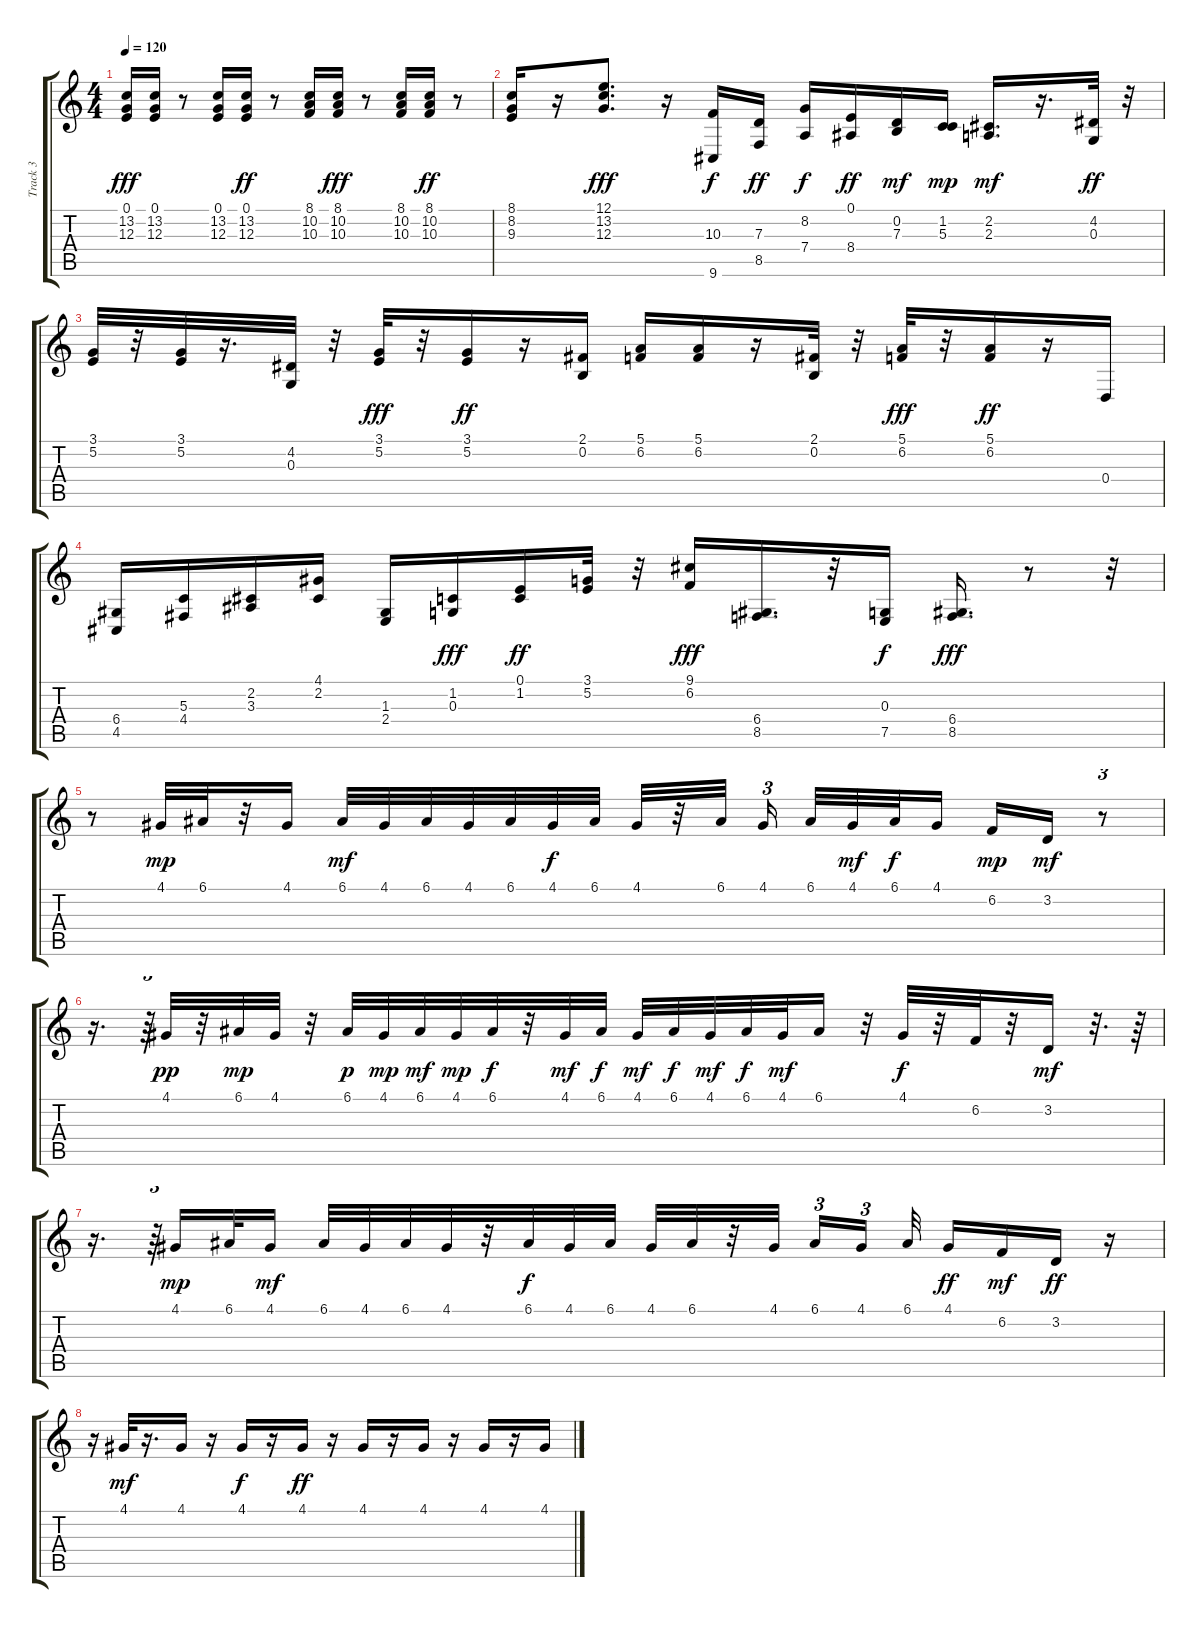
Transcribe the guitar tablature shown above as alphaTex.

\track ("Track 3" "Track 3") {instrument altosax}
\staff {score tabs}
\tuning (E4 B3 G3 D3 A2 E2) {hide}
\ts (4 4)
\tempo 120
\clef g2
\ks c
(0.1 13.2 12.3).16{dy fff} (0.1 13.2 12.3).16 r.8 (0.1 13.2 12.3).16 (0.1 13.2 12.3).16{dy ff} r.8 (8.1 10.2 10.3).16 (8.1 10.2 10.3).16{dy fff} r.8 (8.1 10.2 10.3).16 (8.1 10.2 10.3).16{dy ff} r.8 |
(8.1 8.2 9.3).16 r.16 (12.1 13.2 12.3).8{d dy fff} r.16 (10.3 9.6).16{dy f} (7.3 8.5).16{dy ff} (8.2 7.4).16{dy f} (0.1 8.4).16{dy ff} (0.2 7.3).16{dy mf} (1.2 5.3).16{dy mp} (2.2 2.3).16{d dy mf} r.16{d} (4.2 0.3).32{dy ff} r.32 |
(3.1 5.2).32 r.32 (3.1 5.2).32 r.16{d} (4.2 0.3).32 r.32 (3.1 5.2).32{dy fff} r.32 (3.1 5.2).16{dy ff} r.16 (2.1 0.2).16 (5.1 6.2).16 (5.1 6.2).16 r.16 (2.1 0.2).32 r.32 (5.1 6.2).32{dy fff} r.32 (5.1 6.2).16{dy ff} r.16 0.4.16 |
(6.4 4.5).16 (5.3 4.4).16 (2.2 3.3).16 (4.1 2.2).16 (1.3 2.4).16 (1.2 0.3).16{dy fff} (0.1 1.2).16{dy ff} (3.1 5.2).32 r.32 (9.1 6.2).16{dy fff} (6.4 8.5).16{d} r.32 (0.3 7.5).16{dy f} (6.4 8.5).16{d dy fff} r.8 r.32 |
r.8 4.1.32{dy mp} 6.1.32 r.32 4.1.16 6.1.32{dy mf} 4.1.32 6.1.32 4.1.32 6.1.32 4.1.32{dy f} 6.1.32 4.1.32 r.32 6.1.32{beam splitsecondary} 4.1.16{tu (3 2) beam splitsecondary} 6.1.32 4.1.32{dy mf} 6.1.32{dy f} 4.1.16 6.2.16{dy mp} 3.2.16{dy mf} r.8{tu (3 2)} |
r.16{d} r.64{tu (3 2)} 4.1.32{dy pp volume 14} r.32 6.1.32{dy mp} 4.1.32 r.32 6.1.32{dy p} 4.1.32{dy mp} 6.1.32{dy mf} 4.1.32{dy mp} 6.1.32{dy f} r.32 4.1.32{dy mf} 6.1.32{dy f} 4.1.32{dy mf} 6.1.32{dy f} 4.1.32{dy mf} 6.1.32{dy f} 4.1.32{dy mf} 6.1.16 r.32 4.1.32{dy f} r.32 6.2.32 r.32 3.2.16{dy mf} r.32{d} r.64 |
r.16{d} r.64{tu (3 2)} 4.1.16{dy mp} 6.1.32 4.1.16{dy mf} 6.1.32 4.1.32 6.1.32 4.1.32 r.32 6.1.32{dy f} 4.1.32 6.1.32 4.1.32 6.1.32 r.32 4.1.32{beam splitsecondary} 6.1.16{tu (3 2)} 4.1.16{tu (3 2) beam splitsecondary} 6.1.32 4.1.16{dy ff} 6.2.16{dy mf} 3.2.16{dy ff} r.16 |
r.16 4.1.32{dy mf} r.16{d} 4.1.16 r.16 4.1.16{dy f} r.16 4.1.16{dy ff} r.16 4.1.16 r.16 4.1.16 r.16 4.1.16 r.16 4.1.16
